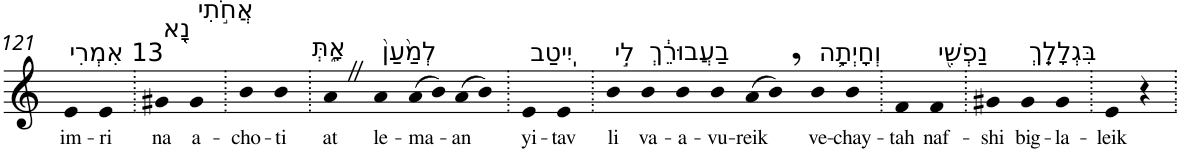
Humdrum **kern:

**kern	**text
*part1	*part1
*staff1	*staff1
*I"Piano	*
*I'Pno	*
!!LO:PB:g=z
*clefG2	*
*k[]	*
=121	=121
!LO:TX:a:t=13 אִמְרִי	!
!	!LO:LY:b
4e	im-
!	!LO:LY:b
4e	-ri
=122.	=122.
!LO:TX:a:t=נָ֖א	!
!	!LO:LY:b
4g#X	na
!LO:TX:a:t=אֲחֹ֣תִי	!
!	!LO:LY:b
4g#	a-
=123.	=123.
!	!LO:LY:b
4b	-cho-
!	!LO:LY:b
4b	-ti
=124.	=124.
!LO:TX:a:t=אָ֑תְּ	!
!	!LO:LY:b
4aZ	at
!LO:TX:a:t=לְמַ֙עַן֙	!
!	!LO:LY:b
4a	le-
!	!LO:LY:b
(>8a	-ma-
8b)	.
!	!LO:LY:b
(>8a	-an
8b)	.
=125.	=125.
!LO:TX:a:t=יִֽיטַב	!
!	!LO:LY:b
4e	yi-
!	!LO:LY:b
4e	-tav
=126.	=126.
!LO:TX:a:t=לִ֣י	!
!	!LO:LY:b
4b	li
!LO:TX:a:t=בַעֲבוּרֵ֔ךְ	!
!	!LO:LY:b
4b	va-
!	!LO:LY:b
4b	-a-
!	!LO:LY:b
4b	-vu-
!	!LO:LY:b
(>8a	-reik
8b,)	.
!LO:TX:a:t=וְחָיְתָ֥ה	!
!	!LO:LY:b
4b	ve-
!	!LO:LY:b
4b	-chay-
=127.	=127.
!	!LO:LY:b
4f	-tah
!LO:TX:a:t=נַפְשִׁ֖י	!
!	!LO:LY:b
4f	naf-
=128.	=128.
!	!LO:LY:b
4g#X	-shi
!LO:TX:a:t=בִּגְלָלֵֽךְ	!
!	!LO:LY:b
4g#	big-
!	!LO:LY:b
4g#	-la-
=129.	=129.
!	!LO:LY:b
4e	-leik
4r	.
=.	=.
*-	*-
